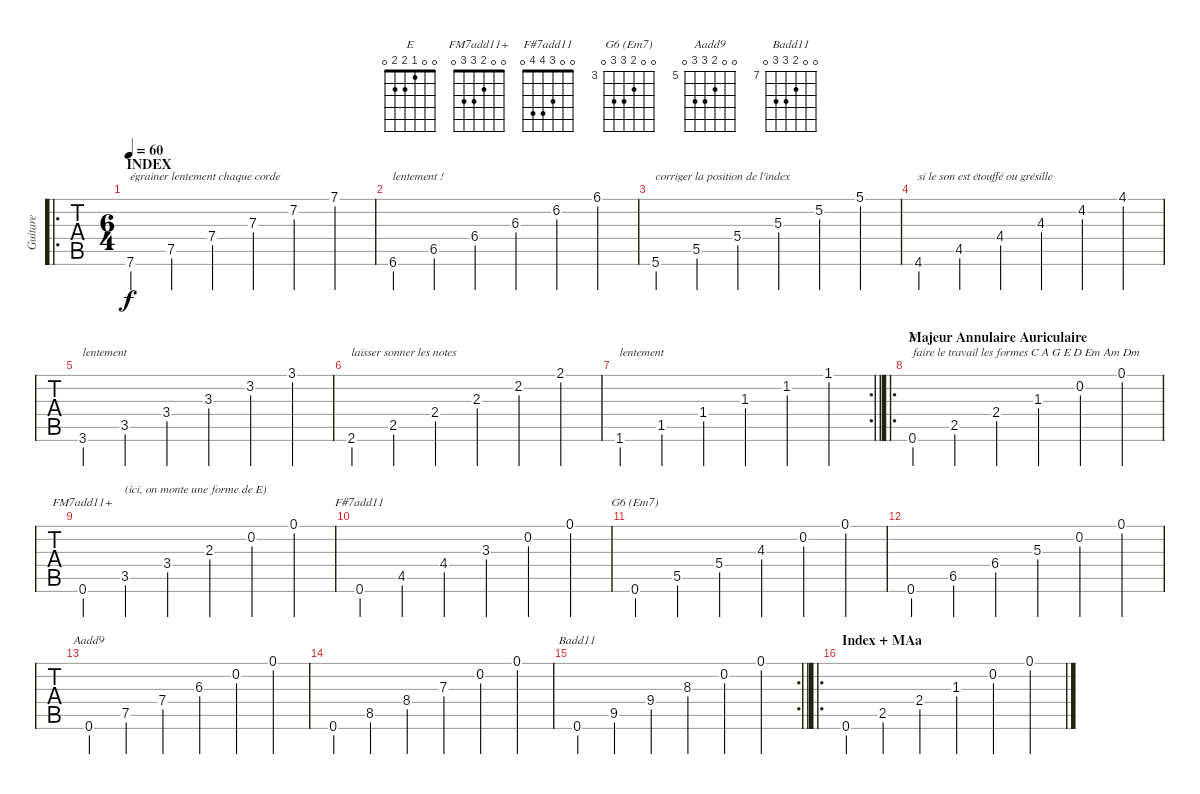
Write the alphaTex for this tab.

\track ("Guitare" "Guitare") {instrument acousticguitarnylon}
\staff {tabs}
\tuning (E4 B3 G3 D3 A2 E2) {hide}
\chord ("E" 0 0 1 2 2 0)
\chord ("FM7add11+" 0 0 2 3 3 0)
\chord ("F#7add11" 0 0 3 4 4 0)
\chord ("G6 (Em7)" 0 0 4 5 5 0) {firstfret 3}
\chord ("Aadd9" 0 0 6 7 7 0) {firstfret 5}
\chord ("Badd11" 0 0 8 9 9 0) {firstfret 7}
\ro
\ts (6 4)
\section ("" "INDEX")
\tempo 60
\clef g2
\ks c
7.6{rf 1}.4{txt "égrainer lentement chaque corde" dy f instrument acousticguitarnylon} 7.5{rf 1}.4 7.4{rf 1}.4 7.3{rf 2}.4 7.2{rf 3}.4 7.1{rf 4}.4 |
6.6.4{txt "lentement !"} 6.5.4 6.4.4 6.3.4 6.2.4 6.1.4 |
5.6.4{txt "corriger la position de l'index"} 5.5.4 5.4.4 5.3.4 5.2.4 5.1.4 |
4.6.4{txt "si le son est étouffé ou grésille"} 4.5.4 4.4.4 4.3.4 4.2.4 4.1.4 |
3.6.4{txt "lentement"} 3.5.4 3.4.4 3.3.4 3.2.4 3.1.4 |
2.6.4{txt "laisser sonner les notes"} 2.5.4 2.4.4 2.3.4 2.2.4 2.1.4 |
\rc 2
\barLineRight lightlight
1.6.4{txt "lentement"} 1.5.4 1.4.4 1.3.4 1.2.4 1.1.4 |
\ro
\section ("" "Majeur Annulaire Auriculaire")
0.6.4{ch "E" txt "faire le travail les formes C A G E D Em Am Dm"} 2.5.4 2.4.4 1.3.4 0.2.4 0.1.4 |
0.6.4{ch "FM7add11+"} 3.5.4{txt "(ici, on monte une forme de E)"} 3.4.4 2.3.4 0.2.4 0.1.4 |
0.6.4{ch "F#7add11"} 4.5.4 4.4.4 3.3.4 0.2.4 0.1.4 |
0.6.4{ch "G6 (Em7)"} 5.5.4 5.4.4 4.3.4 0.2.4 0.1.4 |
0.6.4 6.5.4 6.4.4 5.3.4 0.2.4 0.1.4 |
0.6.4{ch "Aadd9"} 7.5.4 7.4.4 6.3.4 0.2.4 0.1.4 |
0.6.4 8.5.4 8.4.4 7.3.4 0.2.4 0.1.4 |
\rc 2
\barLineRight lightlight
0.6.4{ch "Badd11"} 9.5.4 9.4.4 8.3.4 0.2.4 0.1.4 |
\ro
\section ("" "Index + MAa")
0.6.4 2.5.4 2.4.4 1.3.4 0.2.4 0.1.4
